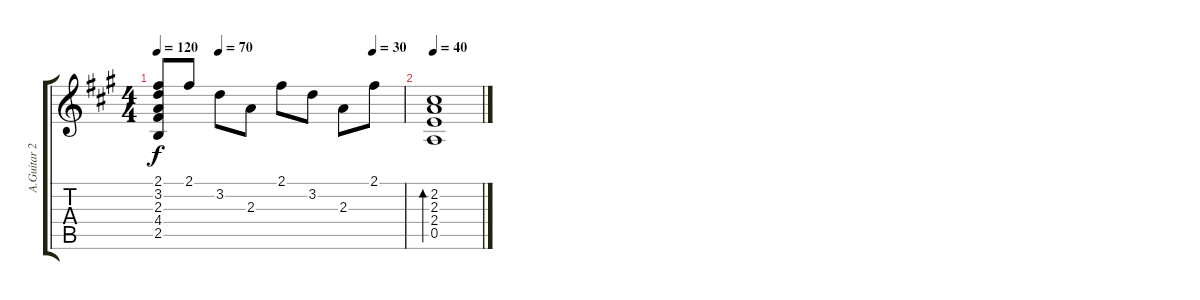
\track ("A.Guitar 2" "A.Guitar 2") {instrument acousticguitarsteel}
\staff {score tabs}
\tuning (E4 B3 G3 D3 A2 E2) {hide}
\ts (4 4)
\tempo 120
\tempo (70 0.25)
\tempo (30 0.875)
\clef g2
\ks a
(2.1{t} 3.2{t} 2.3{t} 4.4{t} 2.5{t}).8{dy f} 2.1.8 3.2.8 2.3.8 2.1.8 3.2.8 2.3.8 2.1.8 |
\tempo 40
(2.2 2.3 2.4 0.5).1{bd 60}
